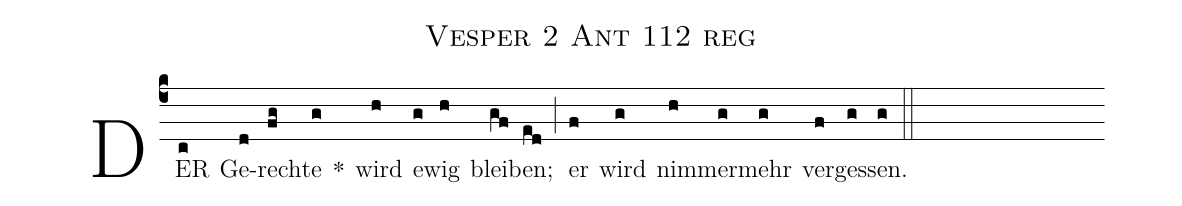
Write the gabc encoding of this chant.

name: Vesper 2 Ant 112 reg;
%%
(c4) DER(c) Ge(d)rech(fg)te(g) *() wird(h) e(g)wig(h) blei(gf)ben;(ed) (;) er(f) wird(g) nim(h)mer(g)mehr(g) ver(f)ges(g)sen.(g) (::)
